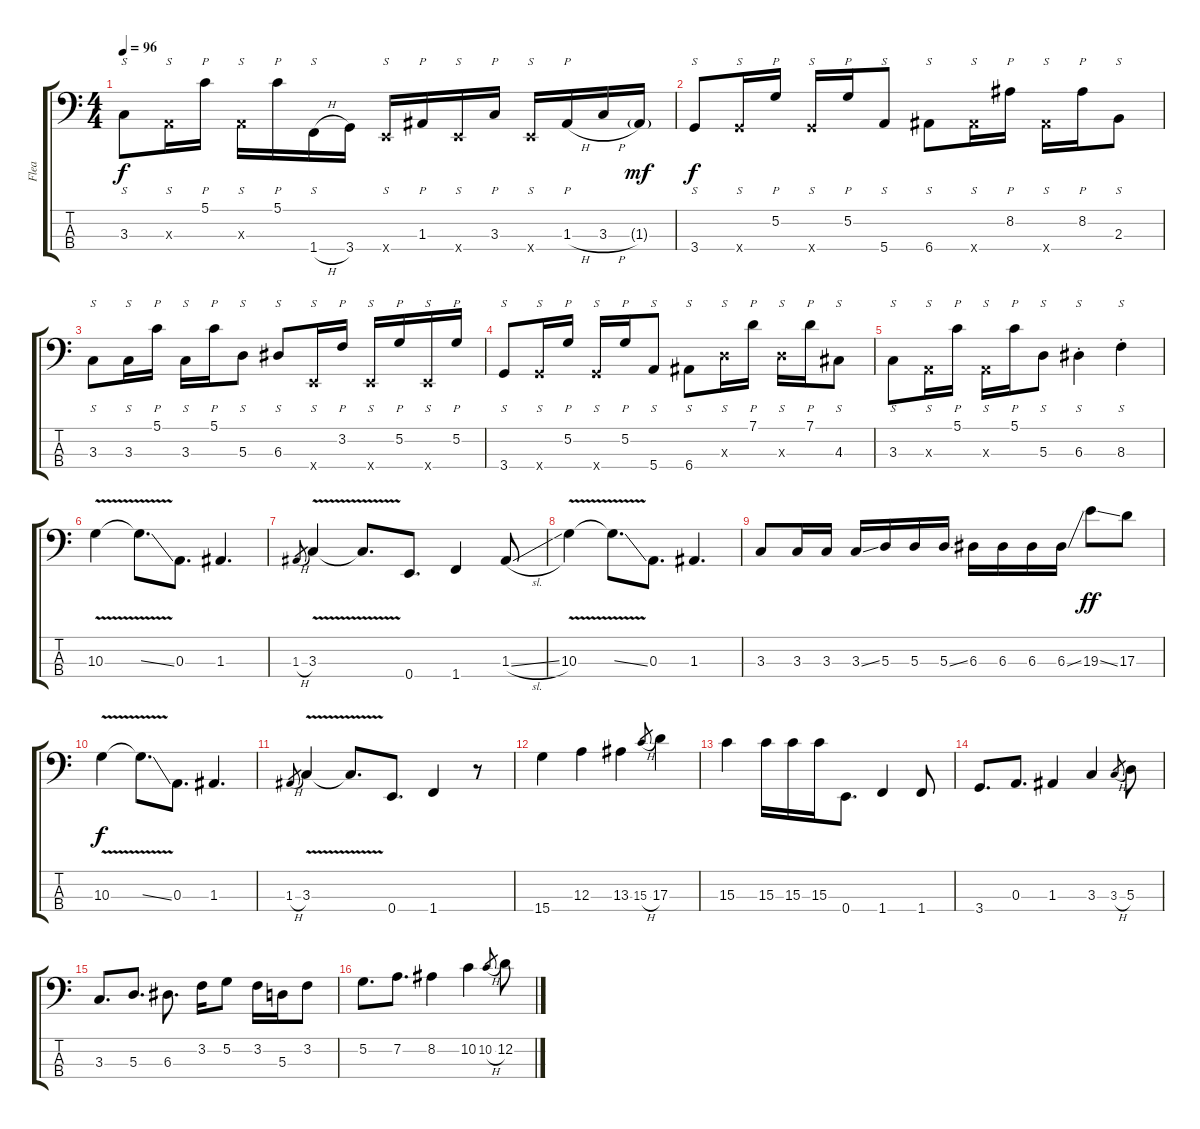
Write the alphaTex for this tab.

\track ("Flea" "Flea") {instrument electricbassfinger}
\staff {score tabs}
\tuning (G2 D2 A1 E1) {hide}
\ts (4 4)
\tempo 96
\clef f4
\ks c
3.3.8{s dy f} 0.3{x}.16{s} 5.1.16{p} 0.3{x}.16{s} 5.1.16{p} 1.4{h}.16{s} 3.4.16 0.4{x}.16{s} 1.3.16{p} 0.4{x}.16{s} 3.3.16{p} 0.4{x}.16{s} 1.3{h}.16{p} 3.3{h}.16 1.3{g}.16{dy mf} |
3.4.8{s dy f} 3.4{x}.16{s} 5.2.16{p} 3.4{x}.16{s} 5.2.16{p} 5.4.8{s} 6.4.8{s} 6.4{x}.16{s} 8.2.16{p} 6.4{x}.16{s} 8.2.16{p} 2.3.8{s} |
3.3.8{s} 3.3.16{s} 5.1.16{p} 3.3.16{s} 5.1.16{p} 5.3.8{s} 6.3.8{s} 0.4{x}.16{s} 3.2.16{p} 0.4{x}.16{s} 5.2.16{p} 0.4{x}.16{s} 5.2.16{p} |
3.4.8{s} 3.4{x}.16{s} 5.2.16{p} 3.4{x}.16{s} 5.2.16{p} 5.4.8{s} 6.4.8{s} 5.3{x}.16{s} 7.1.16{p} 5.3{x}.16{s} 7.1.16{p} 4.3.8{s} |
3.3.8{s} 0.3{x}.16{s} 5.1.16{p} 0.3{x}.16{s} 5.1.16{p} 5.3.8{s} 6.3{st}.4{s} 8.3{st}.4{s} |
10.3{v}.4{instrument electricbassfinger} 10.3{ss t}.8{d} 0.3.8{d} 1.3.4{d} |
1.3{h}.8{gr} 3.3{v}.4 3.3{t}.8{d} 0.4.8{d} 1.4.4 1.3{sl}.8 |
10.3{v}.4 10.3{ss t}.8{d} 0.3.8{d} 1.3.4{d} |
3.3.8 3.3.16 3.3.16 3.3{ss}.16 5.3.16 5.3.16 5.3{ss}.16 6.3.16 6.3.16 6.3.16 6.3{ss}.16 19.3{ss}.8{dy ff} 17.3.8 |
10.3{v}.4{dy f} 10.3{ss t}.8{d} 0.3.8{d} 1.3.4{d} |
1.3{h}.8{gr} 3.3{v}.4 3.3{t}.8{d} 0.4.8{d} 1.4.4 r.8 |
15.4.4 12.3.4 13.3.4 15.3{h}.8{gr} 17.3.4 |
15.3.4 15.3.16 15.3.16 15.3.16 0.4.8{d} 1.4.4 1.4.8 |
3.4.8{d} 0.3.8{d} 1.3.4 3.3.4 3.3{h}.8{gr} 5.3.8 |
3.3.8{d} 5.3.8{d} 6.3.8{d} 3.2.16 5.2.8 3.2.16 5.3.16 3.2.8 |
5.2.8{d} 7.2.8{d} 8.2.4 10.2.4 10.2{h}.8{gr} 12.2.8
